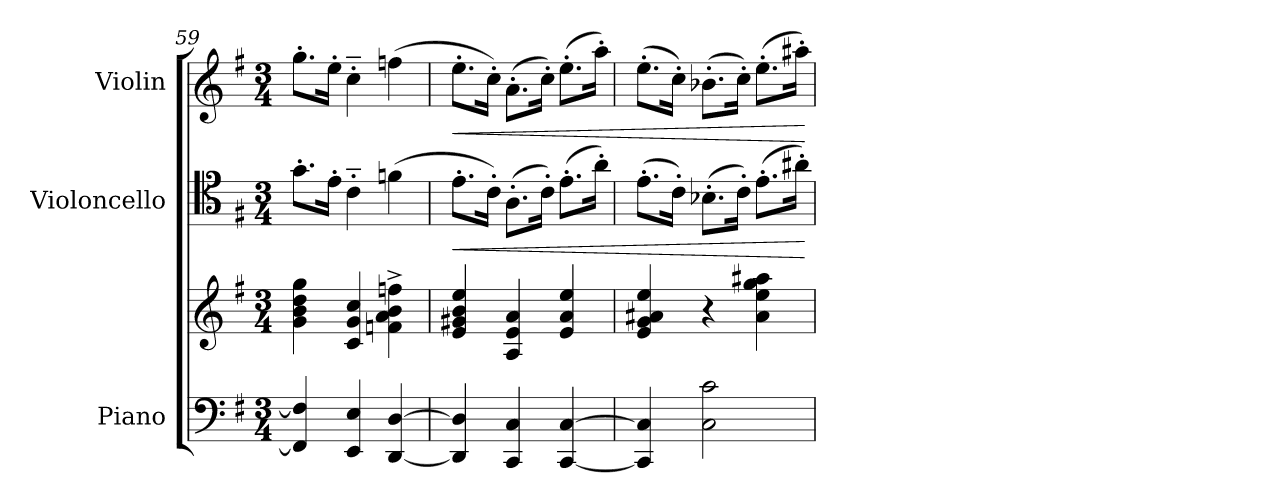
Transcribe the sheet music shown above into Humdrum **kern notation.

**kern	**kern	**kern	**dynam	**kern	**dynam
*part3	*part3	*part2	*part2	*part1	*part1
*staff4	*staff3	*staff2	*staff2	*staff1	*staff1
*I"Piano	*	*I"Violoncello	*	*I"Violin	*
*I'Pno.	*	*I'Vc.	*	*I'Vln.	*
*clefF4	*clefG2	*clefC4	*	*clefG2	*
*k[f#]	*k[f#]	*k[f#]	*	*k[f#]	*
*M3/4	*M3/4	*M3/4	*	*M3/4	*
=59	=59	=59	=59	=59	=59
4FF/] 4F/]	4g\ 4b\ 4dd\ 4gg\	8.g'\L	.	8.gg'\L	.
.	.	16e'\Jk	.	16ee'\Jk	.
4EE/ 4E/	4c/ 4g/ 4cc/	4c'~\	.	4cc'~\	.
[4DD/ [4D/	4fn\^ 4a\^ 4b\^ 4ffn\^	(4fn\	.	(4ffn\	.
!!LO:LB:g=z
=60	=60	=60	=60	=60	=60
!	!	!	!LO:HP:b	!	!LO:HP:b
4DD/] 4D/]	4e/ 4g#X/ 4b/ 4ee/	8.e'\L	<	8.ee'\L	<
.	.	16c'\Jk)	.	16cc'\Jk)	.
4CC/ 4C/	4A/ 4e/ 4a/	(8.A'\L	.	(8.a'\L	.
.	.	16c'\Jk)	.	16cc'\Jk)	.
[4CC/ [4C/	4e/ 4a/ 4ee/	(8.e'\L	.	(8.ee'\L	.
.	.	16a'\Jk)	.	16aa'\Jk)	.
=61	=61	=61	=61	=61	=61
4CC/] 4C/]	4e/ 4g/ 4a#X/ 4ee/	(8.e'\L	.	(8.ee'\L	.
.	.	16c'\Jk)	.	16cc'\Jk)	.
2C\ 2c\	4r	(8.B-X'\L	.	(8.b-X'\L	.
.	.	16c'\Jk)	.	16cc'\Jk)	.
.	4a#\ 4ee\ 4gg\ 4aa#X\	(8.e'\L	.	(8.ee'\L	.
.	.	16a#X'\Jk)	.	16aa#X'\Jk)	.
.	.	.	[	.	[
=	=	=	=	=	=
*-	*-	*-	*-	*-	*-
